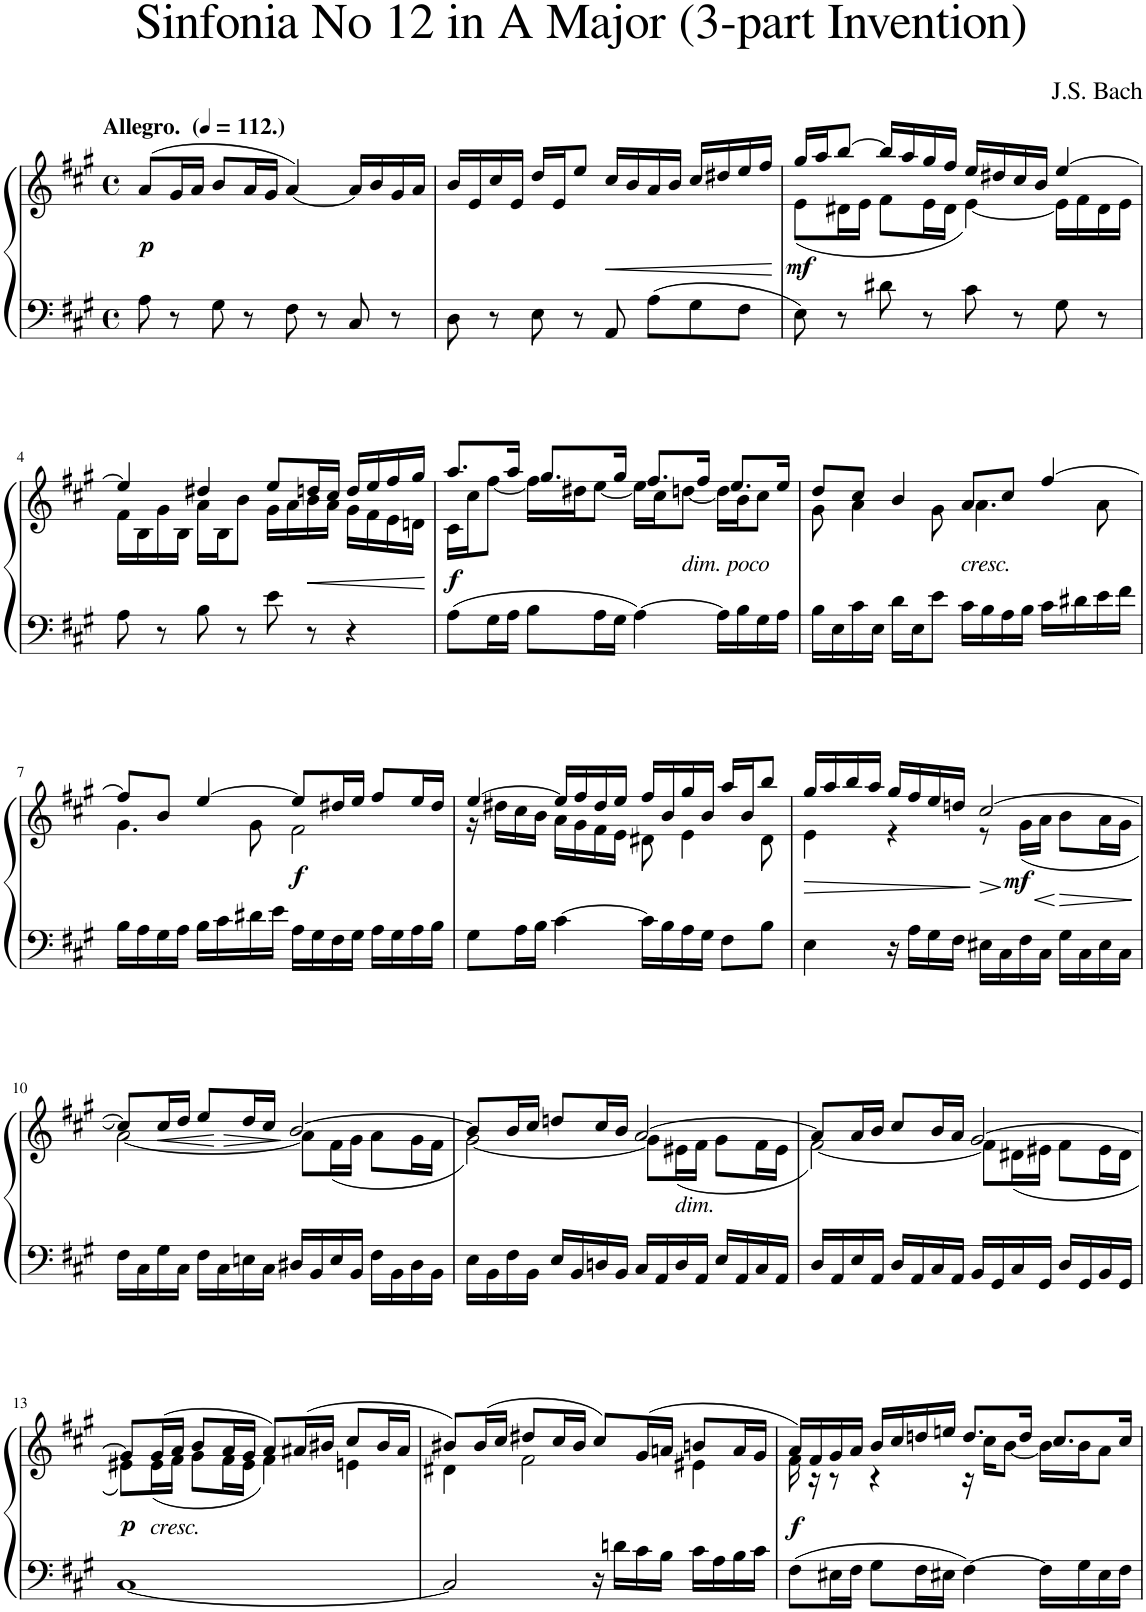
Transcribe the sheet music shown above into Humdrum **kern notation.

**kern	**kern	**dynam
*part1	*part1	*part1
*staff2	*staff1	*staff1/2
*I"Piano	*	*
*I'Pno.	*	*
*clefF4	*clefG2	*
*k[f#c#g#]	*k[f#c#g#]	*
*M4/4	*M4/4	*
*met(c)	*met(c)	*
*MM112	*MM112	*
=1	=1	=1
!	!LO:TX:a:B:t=Allegro.  (	!
!	!LO:TX:a:B:t=.)	!
!	!	!LO:DY:b
8A\	(>8a/L	p
8r	16g#/L	.
.	16a/JJ	.
8G#\	8b/L	.
8r	16a/L	.
.	16g#/JJ	.
8F#\	[4a/)	.
8r	.	.
8C#/	16a/LL]	.
.	16b/	.
8r	16g#/	.
.	16a/JJ	.
=2	=2	=2
8D\	16b/LL	.
.	16e/	.
8r	16cc#/	.
.	16e/JJ	.
8E\	16dd/LL	.
.	16e/J	.
8r	8ee/J	.
!	!	!LO:HP:b
8AA/	16cc#/LL	<
.	16b/	.
8A\L	16a/	.
.	16b/JJ	.
8G#\	16cc#/LL	.
.	16dd#X/	.
8F#\J	16ee/	.
.	16ff#/JJ	.
.	.	[
=3	=3	=3
*	*^	*
!	!	!	!LO:DY:b
8E\	16gg#/LL	(8e\L	mf
.	16aa/J	.	.
8r	[8bb/J	16d#X\L	.
.	.	16e\JJ	.
8d#X\	16bb/LL]	8f#\L	.
.	16aa/	.	.
8r	16gg#/	16e\L	.
.	16ff#/JJ	16d#\JJ	.
8c#\	16ee/LL	[4e\)	.
.	16dd#X/	.	.
8r	16cc#/	.	.
.	16b/JJ	.	.
8G#\	[4ee/	16e\LL]	.
.	.	16f#\	.
8r	.	16d#\	.
.	.	16e\JJ	.
!!LO:LB:g=z	!!
=4	=4	=4	=4
8A\	4ee/]	16f#\LL	.
.	.	16B\	.
8r	.	16g#\	.
.	.	16B\JJ	.
8B\	4dd#X/	16a\LL	.
.	.	16B\J	.
8r	.	8b\J	.
8e\	8ee/L	16g#\LL	.
.	.	16a\	.
!	!	!	!LO:HP:b
8r	16ddn/L	16b\	<
.	16cc#/JJ	16a\JJ	.
4r	16dd/LL	16g#\LL	.
.	16ee/	16f#\	.
.	16ff#/	16e\	.
.	16gg#/JJ	16dn\JJ	.
*	*v	*v	*
.	.	[
=5	=5	=5
*	*^	*
!	!	!	!LO:DY:b
8A\L	8.aa/L	16c#\LL	f
.	.	16cc#\J	.
16G#\L	.	[8ff#\J	.
16A\JJ	16aa/Jk	.	.
8B\L	8.gg#/L	16ff#\LL]	.
.	.	16dd#X\J	.
16A\L	.	[8ee\J	.
16G#\JJ	16gg#/Jk	.	.
[4A\	8.ff#/L	16ee\LL]	.
.	.	16cc#\J	.
!	!	!LO:TX:b:i:t=dim. poco	!
.	.	[8ddn\J	.
.	16ff#/Jk	.	.
16A\LL]	8.ee/L	16dd\LL]	.
16B\	.	16b\J	.
16G#\	.	8cc#\J	.
16A\JJ	16ee/Jk	.	.
=6	=6	=6	=6
16B\LL	8dd/L	8g#\	.
16E\	.	.	.
16c#\	8cc#/J	4a\	.
16E\JJ	.	.	.
16d\LL	4b/	.	.
16E\J	.	.	.
8e\J	.	8g#\	.
!	!LO:TX:b:i:t=cresc.	!	!
16c#\LL	8a/L	4.a\	.
16B\	.	.	.
16A\	8cc#/J	.	.
16B\JJ	.	.	.
16c#\LL	[4ff#/	.	.
16d#X\	.	.	.
16e\	.	8a\	.
16f#\JJ	.	.	.
!!LO:LB:g=z	!!
=7	=7	=7	=7
16B\LL	8ff#/L]	4.g#\	.
16A\	.	.	.
16G#\	8b/J	.	.
16A\JJ	.	.	.
16B\LL	[4ee/	.	.
16c#\	.	.	.
16d#X\	.	8g#\	.
16e\JJ	.	.	.
!	!	!	!LO:DY:b
16A\LL	8ee/L]	2f#\	f
16G#\	.	.	.
16F#\	16dd#X/L	.	.
16G#\JJ	16ee/JJ	.	.
16A\LL	8ff#/L	.	.
16G#\	.	.	.
16A\	16ee/L	.	.
16B\JJ	16dd#/JJ	.	.
=8	=8	=8	=8
8G#\L	[4ee/	16r	.
.	.	16dd#X\LL	.
16A\L	.	16cc#\	.
16B\JJ	.	16b\JJ	.
[4c#\	16ee/LL]	16a\LL	.
.	16ff#/	16g#\	.
.	16dd#/	16f#\	.
.	16ee/JJ	16e\JJ	.
16c#\LL]	16ff#/LL	8d#X\	.
16B\	16b/	.	.
16A\	16gg#/	4e\	.
16G#\JJ	16b/JJ	.	.
8F#\L	16aa/LL	.	.
.	16b/J	.	.
8B\J	8bb/J	8d#\	.
=9	=9	=9	=9
!	!	!	!LO:HP:b
4E\	16gg#/LL	4e\	>
.	16aa/	.	.
.	16bb/	.	.
.	16aa/JJ	.	.
16r	16gg#/LL	4r	.
16A\LL	16ff#/	.	.
16G#\	16ee/	.	.
16F#\JJ	16ddn/JJ	.	.
!	!	!	!LO:HP:n=1:b
16E#X\LL	[2cc#/	8r	] >
16C#\	.	.	.
!	!	!	!LO:DY:n=1:b
16F#\	.	(16g#\LL	] mf
!	!	!	!LO:HP:b
16C#\JJ	.	16a\JJ	<
16G#\LL	.	8b\L	[
16C#\	.	.	.
16E#\	.	16a\L	.
16C#\JJ	.	16g#\JJ	.
!!LO:LB:g=z	!!
=10	=10	=10	=10
16F#\LL	8cc#/L]	[2a\)	.
16C#\	.	.	.
!	!	!	!LO:HP:b
16G#\	16cc#/L	.	<
16C#\JJ	16dd/JJ	.	.
16F#\LL	8ee/L	.	.
16C#\	.	.	.
!	!	!	!LO:HP:n=1:b
16En\	16dd/L	.	[ >
16C#\JJ	16cc#/JJ	.	.
16D#X/LL	[2b/	8a\L]	]
16BB/	.	.	.
16E/	.	(16f#\L	.
16BB/JJ	.	16g#\JJ	.
16F#\LL	.	8a\L	.
16BB\	.	.	.
16D#\	.	16g#\L	.
16BB\JJ	.	16f#\JJ	.
=11	=11	=11	=11
16E\LL	8b/L]	[2g#\)	.
16BB\	.	.	.
16F#\	16b/L	.	.
16BB\JJ	16cc#/JJ	.	.
16E/LL	8ddn/L	.	.
16BB/	.	.	.
16Dn/	16cc#/L	.	.
16BB/JJ	16b/JJ	.	.
16C#/LL	[2a/	8g#\L]	.
16AA/	.	.	.
!	!	!LO:TX:b:i:t=dim.	!
16D/	.	(16e#X\L	.
16AA/JJ	.	16f#\JJ	.
16E/LL	.	8g#\L	.
16AA/	.	.	.
16C#/	.	16f#\L	.
16AA/JJ	.	16e#\JJ	.
=12	=12	=12	=12
16D/LL	8a/L]	[2f#\)	.
16AA/	.	.	.
16E/	16a/L	.	.
16AA/JJ	16b/JJ	.	.
16D/LL	8cc#/L	.	.
16AA/	.	.	.
16C#/	16b/L	.	.
16AA/JJ	16a/JJ	.	.
16BB/LL	[2g#/	8f#\L]	.
16GG#/	.	.	.
16C#/	.	(16d#X\L	.
16GG#/JJ	.	16e#X\JJ	.
16D/LL	.	8f#\L	.
16GG#/	.	.	.
16BB/	.	16e#\L	.
16GG#/JJ	.	16d#\JJ	.
!!LO:LB:g=z	!!
=13	=13	=13	=13
!	!	!	!LO:DY:b
[1C#	8g#/L]	8e#X\L)	p
!	!LO:TX:b:i:t=cresc.	!	!
.	(16g#/L	(16e#\L	.
.	16a/JJ	16f#\JJ	.
.	8b/L	8g#\L	.
.	16a/L	16f#\L	.
.	16g#/JJ	16e#\JJ	.
.	8a/L)	4f#\)	.
.	(16a#X/L	.	.
.	16b#X/JJ	.	.
.	8cc#/L	4en\	.
.	16b#/L	.	.
.	16a#/JJ	.	.
=14	=14	=14	=14
2C#/]	8b#X/L)	4d#X\	.
.	(16b#/L	.	.
.	16cc#/JJ	.	.
.	8dd#X/L	2f#\	.
.	16cc#/L	.	.
.	16b#/JJ	.	.
16r	8cc#/L)	.	.
16dn\LL	.	.	.
16c#\	(16g#/L	.	.
16B\JJ	16an/JJ	.	.
16c#\LL	8bn/L	4e#X\	.
16A\	.	.	.
16B\	16a/L	.	.
16c#\JJ	16g#/JJ	.	.
=15	=15	=15	=15
!	!	!	!LO:DY:b
8F#\L	16a/LL)	16f#\	f
.	16f#/	16r	.
16E#X\L	16g#/	8r	.
16F#\JJ	16a/JJ	.	.
8G#\L	16b/LL	4r	.
.	16cc#/	.	.
16F#\L	16ddn/	.	.
16E#X\JJ	16een/JJ	.	.
[4F#\	8.dd/L	16r	.
.	.	16cc#\KL	.
.	.	[8b\J	.
.	16dd/Jk	.	.
16F#\LL]	8.cc#/L	16b\LL]	.
16G#\	.	16b\J	.
16E#\	.	8a\J	.
16F#\JJ	16cc#/Jk	.	.
*	*v	*v	*
=	=	=
*-	*-	*-
